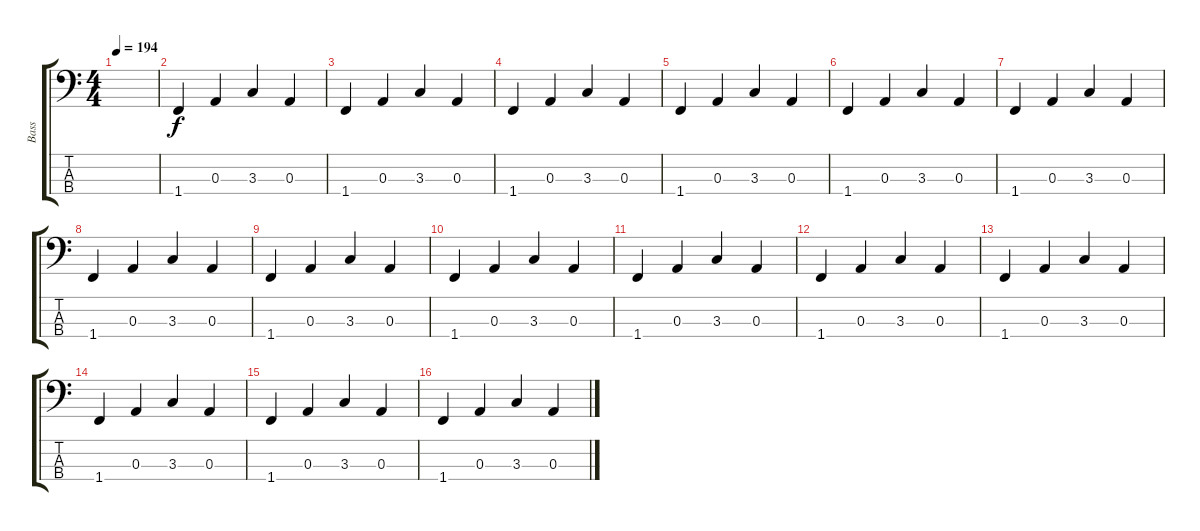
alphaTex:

\track ("Bass" "Bass") {instrument electricbassfinger}
\staff {score tabs}
\tuning (G2 D2 A1 E1) {hide}
\ts (4 4)
\tempo 194
\clef f4
\ks c
|
1.4.4 0.3.4 3.3.4 0.3.4 |
1.4.4 0.3.4 3.3.4 0.3.4 |
1.4.4 0.3.4 3.3.4 0.3.4 |
1.4.4 0.3.4 3.3.4 0.3.4 |
1.4.4 0.3.4 3.3.4 0.3.4 |
1.4.4 0.3.4 3.3.4 0.3.4 |
1.4.4 0.3.4 3.3.4 0.3.4 |
1.4.4 0.3.4 3.3.4 0.3.4 |
1.4.4 0.3.4 3.3.4 0.3.4 |
1.4.4 0.3.4 3.3.4 0.3.4 |
1.4.4 0.3.4 3.3.4 0.3.4 |
1.4.4 0.3.4 3.3.4 0.3.4 |
1.4.4 0.3.4 3.3.4 0.3.4 |
1.4.4 0.3.4 3.3.4 0.3.4 |
1.4.4 0.3.4 3.3.4 0.3.4
